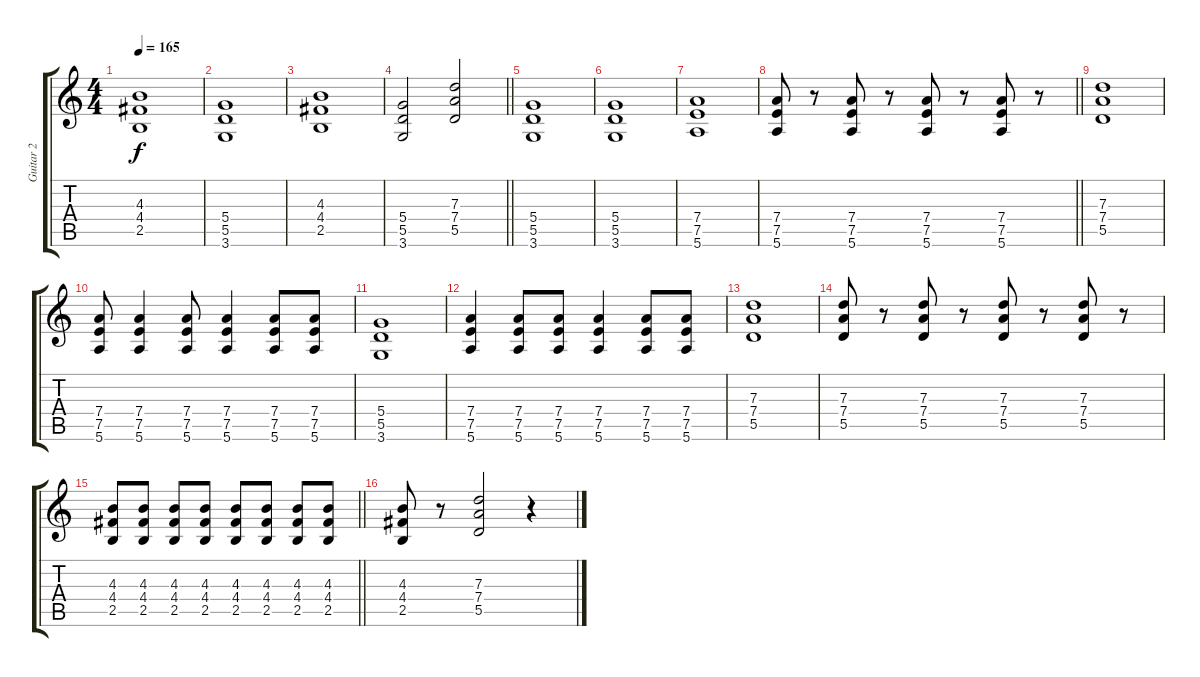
\track ("Guitar 2" "Guitar 2") {instrument overdrivenguitar}
\staff {score tabs}
\tuning (E4 B3 G3 D3 A2 E2) {hide}
\ts (4 4)
\tempo 165
\clef g2
\ks c
(4.3 4.4 2.5).1{dy f} |
(5.4 5.5 3.6).1 |
(4.3 4.4 2.5).1 |
\barLineRight lightlight
(5.4 5.5 3.6).2 (7.3 7.4 5.5).2 |
(5.4 5.5 3.6).1 |
(5.4 5.5 3.6).1 |
(7.4 7.5 5.6).1 |
\barLineRight lightlight
(7.4 7.5 5.6).8 r.8 (7.4 7.5 5.6).8 r.8 (7.4 7.5 5.6).8 r.8 (7.4 7.5 5.6).8 r.8 |
(7.3 7.4 5.5).1 |
(7.4 7.5 5.6).8 (7.4 7.5 5.6).4 (7.4 7.5 5.6).8 (7.4 7.5 5.6).4 (7.4 7.5 5.6).8 (7.4 7.5 5.6).8 |
(5.4 5.5 3.6).1 |
(7.4 7.5 5.6).4 (7.4 7.5 5.6).8 (7.4 7.5 5.6).8 (7.4 7.5 5.6).4 (7.4 7.5 5.6).8 (7.4 7.5 5.6).8 |
(7.3 7.4 5.5).1 |
(7.3 7.4 5.5).8 r.8 (7.3 7.4 5.5).8 r.8 (7.3 7.4 5.5).8 r.8 (7.3 7.4 5.5).8 r.8 |
\barLineRight lightlight
(4.3 4.4 2.5).8 (4.3 4.4 2.5).8 (4.3 4.4 2.5).8 (4.3 4.4 2.5).8 (4.3 4.4 2.5).8 (4.3 4.4 2.5).8 (4.3 4.4 2.5).8 (4.3 4.4 2.5).8 |
(4.3 4.4 2.5).8 r.8 (7.3 7.4 5.5).2 r.4
